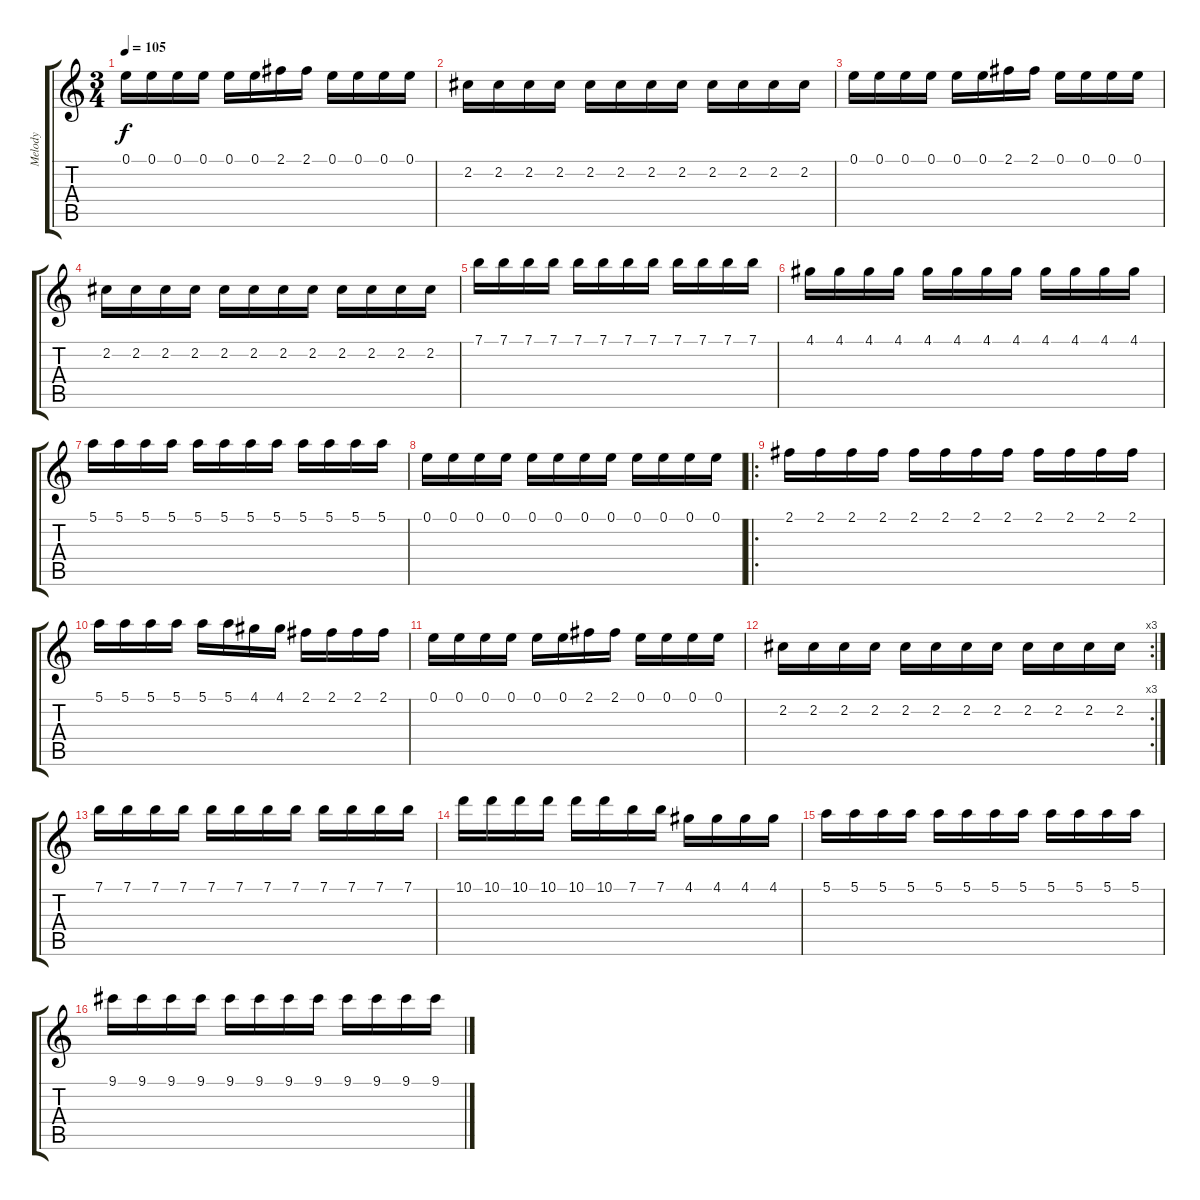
\track ("Melody" "Melody") {instrument electricguitarjazz}
\staff {score tabs}
\tuning (E4 B3 G3 D3 A2 E2) {hide}
\ts (3 4)
\tempo 105
\clef g2
\ks c
0.1.16{dy f} 0.1.16 0.1.16 0.1.16 0.1.16 0.1.16 2.1.16 2.1.16 0.1.16 0.1.16 0.1.16 0.1.16 |
2.2.16 2.2.16 2.2.16 2.2.16 2.2.16 2.2.16 2.2.16 2.2.16 2.2.16 2.2.16 2.2.16 2.2.16 |
0.1.16 0.1.16 0.1.16 0.1.16 0.1.16 0.1.16 2.1.16 2.1.16 0.1.16 0.1.16 0.1.16 0.1.16 |
2.2.16 2.2.16 2.2.16 2.2.16 2.2.16 2.2.16 2.2.16 2.2.16 2.2.16 2.2.16 2.2.16 2.2.16 |
7.1.16 7.1.16 7.1.16 7.1.16 7.1.16 7.1.16 7.1.16 7.1.16 7.1.16 7.1.16 7.1.16 7.1.16 |
4.1.16 4.1.16 4.1.16 4.1.16 4.1.16 4.1.16 4.1.16 4.1.16 4.1.16 4.1.16 4.1.16 4.1.16 |
5.1.16 5.1.16 5.1.16 5.1.16 5.1.16 5.1.16 5.1.16 5.1.16 5.1.16 5.1.16 5.1.16 5.1.16 |
0.1.16 0.1.16 0.1.16 0.1.16 0.1.16 0.1.16 0.1.16 0.1.16 0.1.16 0.1.16 0.1.16 0.1.16 |
\ro
2.1.16 2.1.16 2.1.16 2.1.16 2.1.16 2.1.16 2.1.16 2.1.16 2.1.16 2.1.16 2.1.16 2.1.16 |
5.1.16 5.1.16 5.1.16 5.1.16 5.1.16 5.1.16 4.1.16 4.1.16 2.1.16 2.1.16 2.1.16 2.1.16 |
0.1.16 0.1.16 0.1.16 0.1.16 0.1.16 0.1.16 2.1.16 2.1.16 0.1.16 0.1.16 0.1.16 0.1.16 |
\rc 3
2.2.16 2.2.16 2.2.16 2.2.16 2.2.16 2.2.16 2.2.16 2.2.16 2.2.16 2.2.16 2.2.16 2.2.16 |
7.1.16 7.1.16 7.1.16 7.1.16 7.1.16 7.1.16 7.1.16 7.1.16 7.1.16 7.1.16 7.1.16 7.1.16 |
10.1.16 10.1.16 10.1.16 10.1.16 10.1.16 10.1.16 7.1.16 7.1.16 4.1.16 4.1.16 4.1.16 4.1.16 |
5.1.16 5.1.16 5.1.16 5.1.16 5.1.16 5.1.16 5.1.16 5.1.16 5.1.16 5.1.16 5.1.16 5.1.16 |
9.1.16 9.1.16 9.1.16 9.1.16 9.1.16 9.1.16 9.1.16 9.1.16 9.1.16 9.1.16 9.1.16 9.1.16
